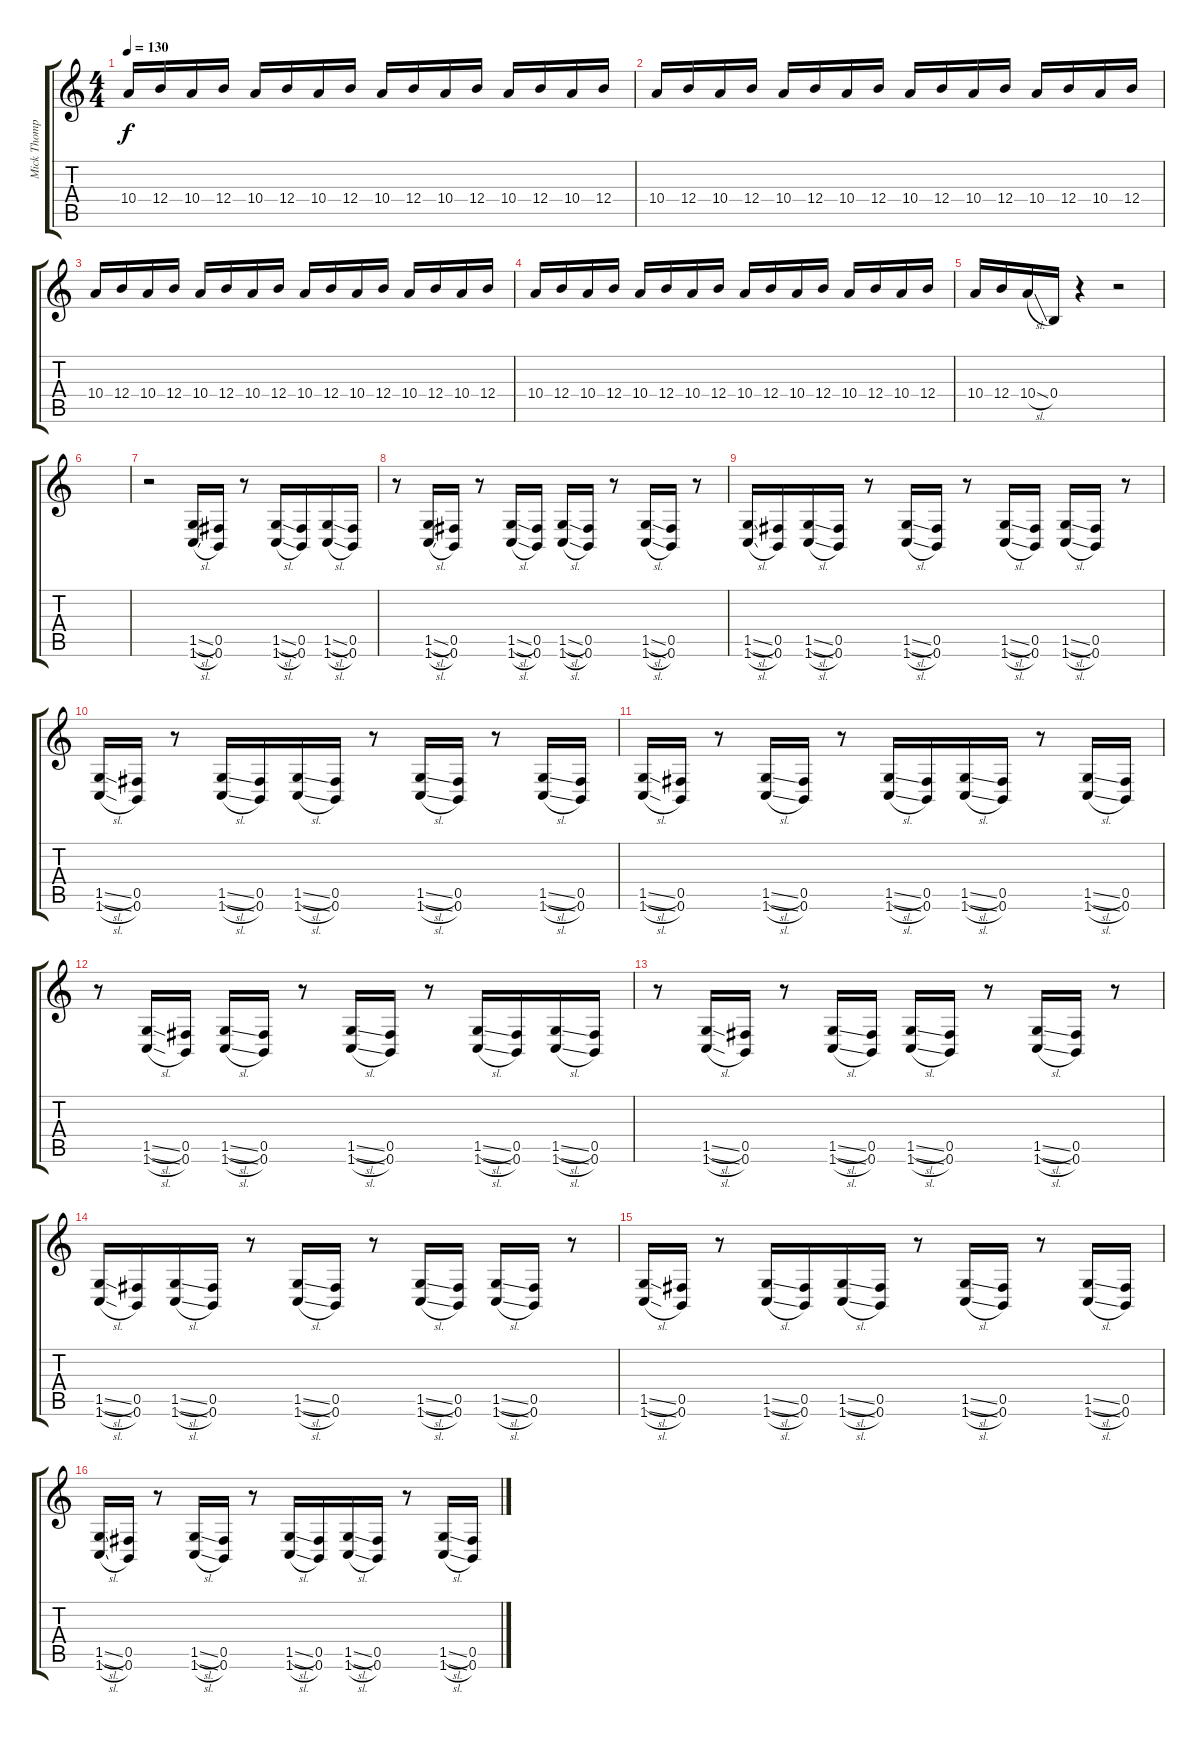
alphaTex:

\track ("Mick Thompson" "Mick Thomp") {instrument distortionguitar}
\staff {score tabs}
\tuning (Db4 Ab3 E3 B2 Gb2 B1) {hide}
\ts (4 4)
\tempo 130
\clef g2
\ks c
10.4.16{dy f} 12.4.16 10.4.16 12.4.16 10.4.16 12.4.16 10.4.16 12.4.16 10.4.16 12.4.16 10.4.16 12.4.16 10.4.16 12.4.16 10.4.16 12.4.16 |
10.4.16 12.4.16 10.4.16 12.4.16 10.4.16 12.4.16 10.4.16 12.4.16 10.4.16 12.4.16 10.4.16 12.4.16 10.4.16 12.4.16 10.4.16 12.4.16 |
10.4.16 12.4.16 10.4.16 12.4.16 10.4.16 12.4.16 10.4.16 12.4.16 10.4.16 12.4.16 10.4.16 12.4.16 10.4.16 12.4.16 10.4.16 12.4.16 |
10.4.16 12.4.16 10.4.16 12.4.16 10.4.16 12.4.16 10.4.16 12.4.16 10.4.16 12.4.16 10.4.16 12.4.16 10.4.16 12.4.16 10.4.16 12.4.16 |
10.4.16 12.4.16 10.4{sl}.16 0.4.16 r.4 r.2 |
|
r.2 (1.5{sl} 1.6{sl}).16 (0.5 0.6).16 r.8 (1.5{sl} 1.6{sl}).16 (0.5 0.6).16 (1.5{sl} 1.6{sl}).16 (0.5 0.6).16 |
r.8 (1.5{sl} 1.6{sl}).16 (0.5 0.6).16 r.8 (1.5{sl} 1.6{sl}).16 (0.5 0.6).16 (1.5{sl} 1.6{sl}).16 (0.5 0.6).16 r.8 (1.5{sl} 1.6{sl}).16 (0.5 0.6).16 r.8 |
(1.5{sl} 1.6{sl}).16 (0.5 0.6).16 (1.5{sl} 1.6{sl}).16 (0.5 0.6).16 r.8 (1.5{sl} 1.6{sl}).16 (0.5 0.6).16 r.8 (1.5{sl} 1.6{sl}).16 (0.5 0.6).16 (1.5{sl} 1.6{sl}).16 (0.5 0.6).16 r.8 |
(1.5{sl} 1.6{sl}).16 (0.5 0.6).16 r.8 (1.5{sl} 1.6{sl}).16 (0.5 0.6).16 (1.5{sl} 1.6{sl}).16 (0.5 0.6).16 r.8 (1.5{sl} 1.6{sl}).16 (0.5 0.6).16 r.8 (1.5{sl} 1.6{sl}).16 (0.5 0.6).16 |
(1.5{sl} 1.6{sl}).16 (0.5 0.6).16 r.8 (1.5{sl} 1.6{sl}).16 (0.5 0.6).16 r.8 (1.5{sl} 1.6{sl}).16 (0.5 0.6).16 (1.5{sl} 1.6{sl}).16 (0.5 0.6).16 r.8 (1.5{sl} 1.6{sl}).16 (0.5 0.6).16 |
r.8 (1.5{sl} 1.6{sl}).16 (0.5 0.6).16 (1.5{sl} 1.6{sl}).16 (0.5 0.6).16 r.8 (1.5{sl} 1.6{sl}).16 (0.5 0.6).16 r.8 (1.5{sl} 1.6{sl}).16 (0.5 0.6).16 (1.5{sl} 1.6{sl}).16 (0.5 0.6).16 |
r.8 (1.5{sl} 1.6{sl}).16 (0.5 0.6).16 r.8 (1.5{sl} 1.6{sl}).16 (0.5 0.6).16 (1.5{sl} 1.6{sl}).16 (0.5 0.6).16 r.8 (1.5{sl} 1.6{sl}).16 (0.5 0.6).16 r.8 |
(1.5{sl} 1.6{sl}).16 (0.5 0.6).16 (1.5{sl} 1.6{sl}).16 (0.5 0.6).16 r.8 (1.5{sl} 1.6{sl}).16 (0.5 0.6).16 r.8 (1.5{sl} 1.6{sl}).16 (0.5 0.6).16 (1.5{sl} 1.6{sl}).16 (0.5 0.6).16 r.8 |
(1.5{sl} 1.6{sl}).16 (0.5 0.6).16 r.8 (1.5{sl} 1.6{sl}).16 (0.5 0.6).16 (1.5{sl} 1.6{sl}).16 (0.5 0.6).16 r.8 (1.5{sl} 1.6{sl}).16 (0.5 0.6).16 r.8 (1.5{sl} 1.6{sl}).16 (0.5 0.6).16 |
(1.5{sl} 1.6{sl}).16 (0.5 0.6).16 r.8 (1.5{sl} 1.6{sl}).16 (0.5 0.6).16 r.8 (1.5{sl} 1.6{sl}).16 (0.5 0.6).16 (1.5{sl} 1.6{sl}).16 (0.5 0.6).16 r.8 (1.5{sl} 1.6{sl}).16 (0.5 0.6).16
